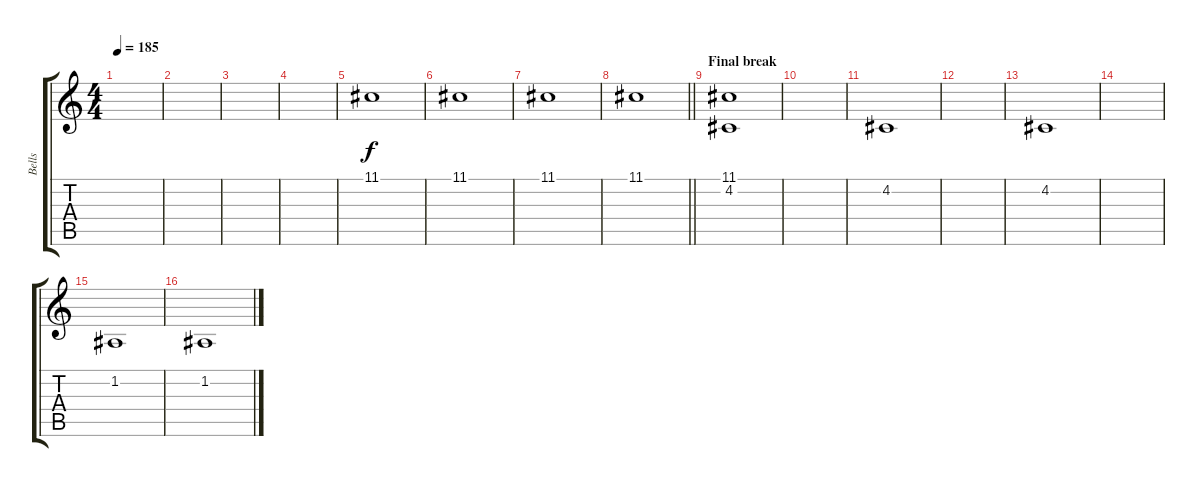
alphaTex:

\track ("Bells" "Bells") {instrument tubularbells}
\staff {score tabs}
\tuning (D4 A3 F3 C3 G2 D2) {hide}
\ts (4 4)
\tempo 185
\clef g2
\ks c
|
|
|
|
11.1.1 |
11.1.1 |
11.1.1 |
\barLineRight lightlight
11.1.1 |
\section ("" "Final break")
(11.1 4.2).1 |
|
4.2.1 |
|
4.2.1 |
|
1.2.1 |
1.2.1
